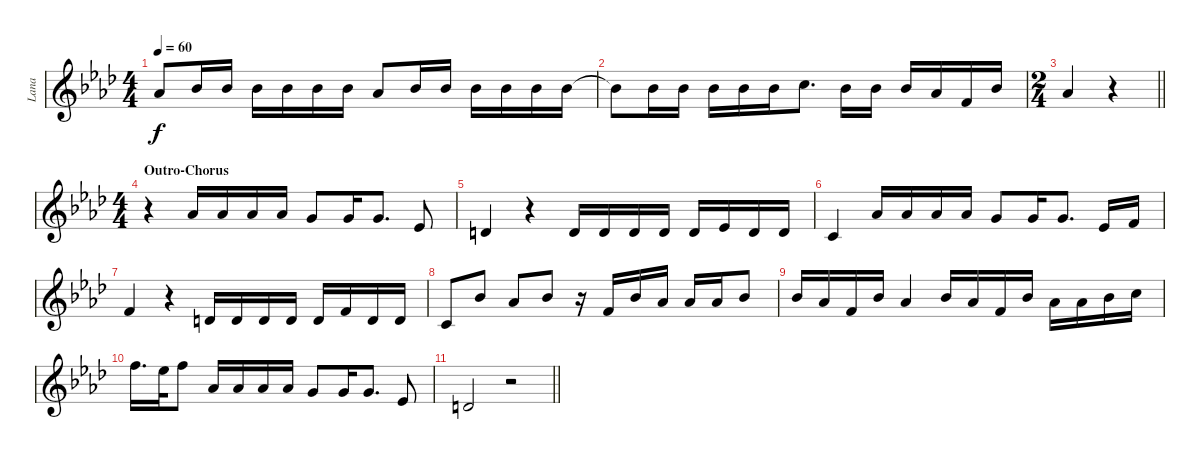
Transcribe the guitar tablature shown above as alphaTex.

\track ("Lana" "Lana") {instrument oboe}
\staff {score}
\tuning (E4 B3 G3 D3 A2 E2) {hide}
\ts (4 4)
\tempo 60
\clef g2
\ks fminor
4.1.8{dy f} 6.1.16 6.1.16 6.1.16 6.1.16 6.1.16 6.1.16 4.1.8 6.1.16 6.1.16 6.1.16 6.1.16 6.1.16 6.1.16 |
6.1{t}.8 6.1.16 6.1.16 6.1.16 6.1.16 6.1.16 8.1.8{d} 6.1.16 6.1.16 6.1.16 4.1.16 6.2.16 6.1.16 |
\ts (2 4)
\barLineRight lightlight
4.1.4 r.4 |
\ts (4 4)
\section ("" "Outro-Chorus")
r.4 4.1.16 4.1.16 4.1.16 4.1.16 3.1.8 3.1.16 3.1.8{d} 4.2.8 |
3.2.4 r.4 3.2.16 3.2.16 3.2.16 3.2.16 3.2.16 4.2.16 3.2.16 3.2.16 |
1.2.4 4.1.16 4.1.16 4.1.16 4.1.16 3.1.8 3.1.16 3.1.8{d} 4.2.16 1.1.16 |
1.1.4 r.4 3.2.16 3.2.16 3.2.16 3.2.16 3.2.16 1.1.16 3.2.16 3.2.16 |
1.2.8 6.1.8 4.1.8 6.1.8 r.16 6.2.16 6.1.16 4.1.16 4.1.16 4.1.16 6.1.8 |
6.1.16 4.1.16 6.2.16 6.1.16 4.1.4 6.1.16 4.1.16 6.2.16 6.1.16 4.1.16 4.1.16 6.1.16 8.1.16 |
13.1.16{d} 11.1.32 13.1.8 13.3.16 13.3.16 13.3.16 13.3.16 12.3.8 12.3.16 12.3.8{d} 13.4.8 |
\barLineRight lightlight
12.4.2 r.2
